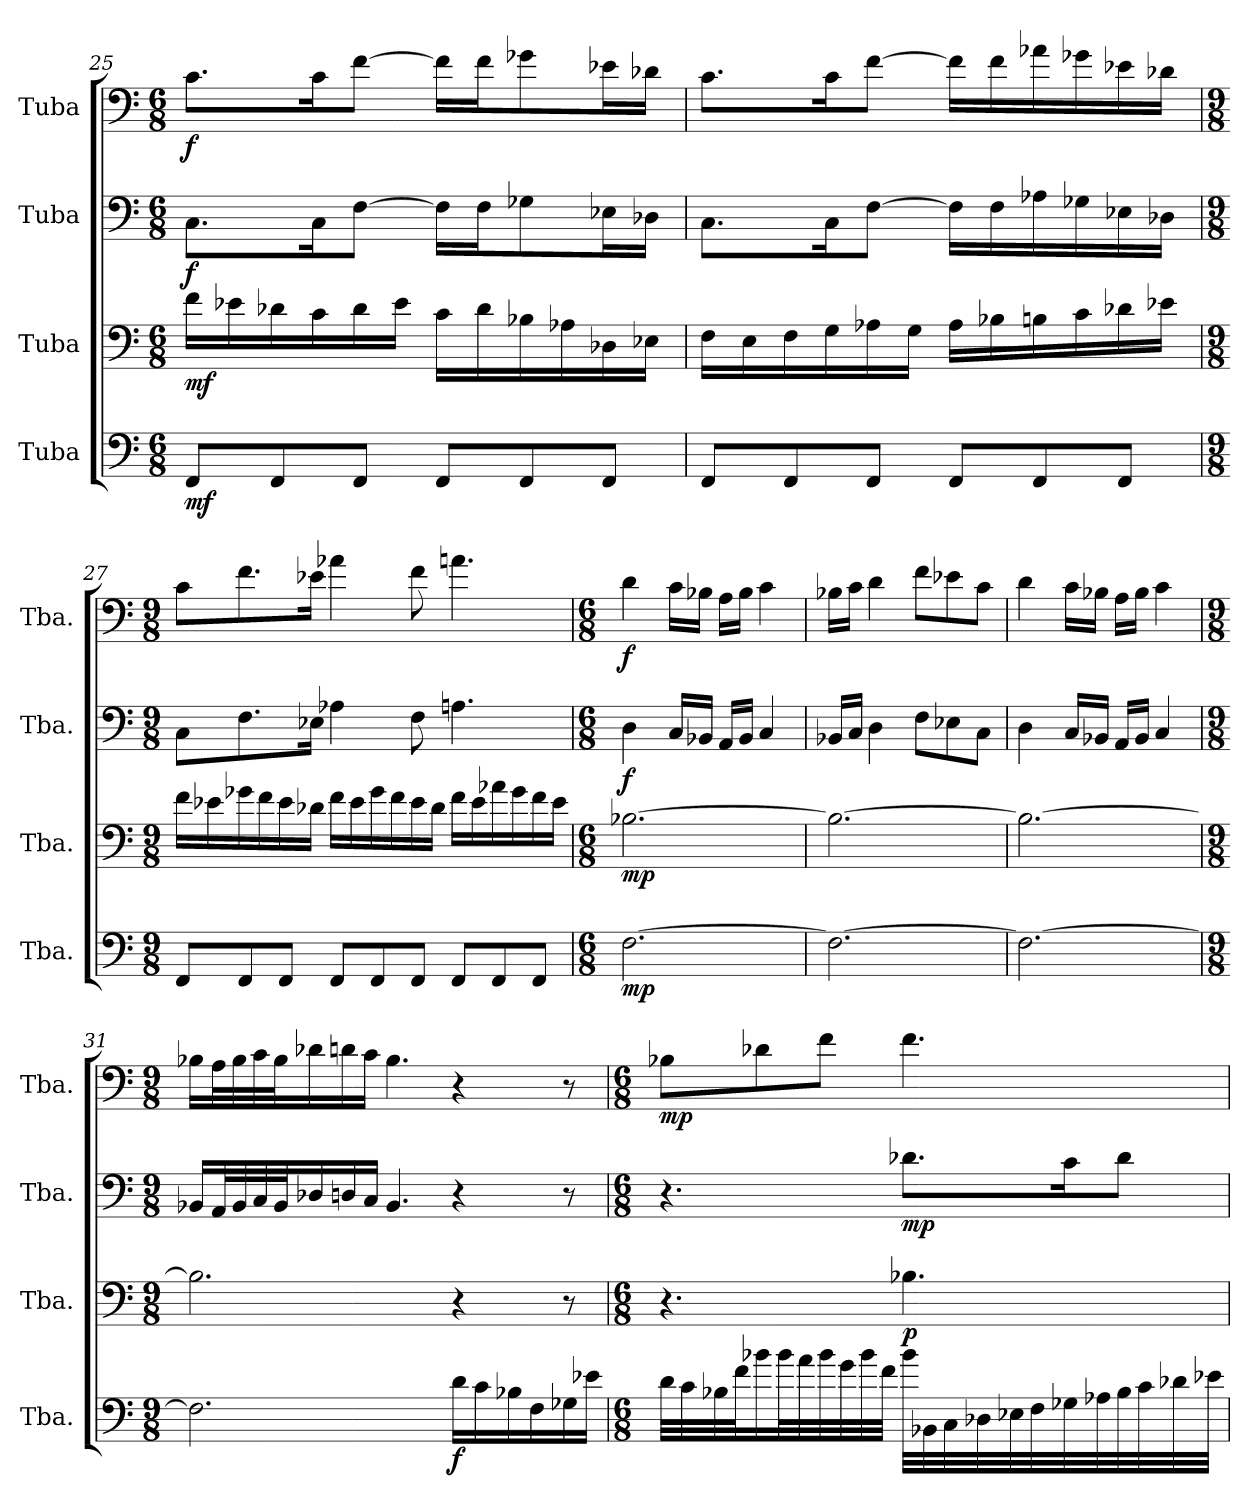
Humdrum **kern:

**kern	**dynam	**kern	**dynam	**kern	**dynam	**kern	**dynam
*part4	*part4	*part3	*part3	*part2	*part2	*part1	*part1
*staff4	*staff4	*staff3	*staff3	*staff2	*staff2	*staff1	*staff1
*I"Tuba	*	*I"Tuba	*	*I"Tuba	*	*I"Tuba	*
*I'Tba.	*	*I'Tba.	*	*I'Tba.	*	*I'Tba.	*
*clefF4	*	*clefF4	*	*clefF4	*	*clefF4	*
*k[]	*	*k[]	*	*k[]	*	*k[]	*
*M6/8	*	*M6/8	*	*M6/8	*	*M6/8	*
=25	=25	=25	=25	=25	=25	=25	=25
!	!LO:DY:b	!	!LO:DY:b	!	!LO:DY:b	!	!LO:DY:b
8FF/L	mf	16f\LL	mf	8.C\L	f	8.c\L	f
.	.	16e-X\	.	.	.	.	.
8FF/	.	16d-X\	.	.	.	.	.
.	.	16c\	.	16C\K	.	16c\K	.
8FF/J	.	16d-\	.	[8F\J	.	[8f\J	.
.	.	16e-\JJ	.	.	.	.	.
8FF/L	.	16c\LL	.	16F\LL]	.	16f\LL]	.
.	.	16d-\	.	16F\J	.	16f\J	.
8FF/	.	16B-X\	.	8G-X\	.	8g-X\	.
.	.	16A-X\	.	.	.	.	.
8FF/J	.	16D-X\	.	16E-X\L	.	16e-X\L	.
.	.	16E-X\JJ	.	16D-X\JJ	.	16d-X\JJ	.
!!LO:LB:g=z
=26	=26	=26	=26	=26	=26	=26	=26
8FF/L	.	16F\LL	.	8.C\L	.	8.c\L	.
.	.	16E\	.	.	.	.	.
8FF/	.	16F\	.	.	.	.	.
.	.	16G\	.	16C\K	.	16c\K	.
8FF/J	.	16A-X\	.	[8F\J	.	[8f\J	.
.	.	16G\JJ	.	.	.	.	.
8FF/L	.	16A-\LL	.	16F\LL]	.	16f\LL]	.
.	.	16B-X\	.	16F\	.	16f\	.
8FF/	.	16Bn\	.	16A-X\	.	16a-X\	.
.	.	16c\	.	16G-X\	.	16g-X\	.
8FF/J	.	16d-X\	.	16E-X\	.	16e-X\	.
.	.	16e-X\JJ	.	16D-X\JJ	.	16d-X\JJ	.
=27	=27	=27	=27	=27	=27	=27	=27
*M9/8	*	*M9/8	*	*M9/8	*	*M9/8	*
8FF/L	.	16f\LL	.	8C\L	.	8c\L	.
.	.	16e-X\	.	.	.	.	.
8FF/	.	16g-X\	.	8.F\	.	8.f\	.
.	.	16f\	.	.	.	.	.
8FF/J	.	16e-\	.	.	.	.	.
.	.	16d-X\JJ	.	16E-X\Jk	.	16e-X\Jk	.
8FF/L	.	16f\LL	.	4A-X\	.	4a-X\	.
.	.	16e-\	.	.	.	.	.
8FF/	.	16g-\	.	.	.	.	.
.	.	16f\	.	.	.	.	.
8FF/J	.	16e-\	.	8F\	.	8f\	.
.	.	16d-\JJ	.	.	.	.	.
8FF/L	.	16f\LL	.	4.An\	.	4.an\	.
.	.	16e-\	.	.	.	.	.
8FF/	.	16a-X\	.	.	.	.	.
.	.	16g-\	.	.	.	.	.
8FF/J	.	16f\	.	.	.	.	.
.	.	16e-\JJ	.	.	.	.	.
!!LO:PB:g=z
=28	=28	=28	=28	=28	=28	=28	=28
*M6/8	*	*M6/8	*	*M6/8	*	*M6/8	*
!	!LO:DY:b	!	!LO:DY:b	!	!LO:DY:b	!	!LO:DY:b
[2.F\	mp	[2.B-X\	mp	4D\	f	4d\	f
.	.	.	.	16C/LL	.	16c\LL	.
.	.	.	.	16BB-X/JJ	.	16B-X\JJ	.
.	.	.	.	16AA/LL	.	16A\LL	.
.	.	.	.	16BB-/JJ	.	16B-\JJ	.
.	.	.	.	4C/	.	4c\	.
=29	=29	=29	=29	=29	=29	=29	=29
2.F\_	.	2.B-\_	.	16BB-X/LL	.	16B-X\LL	.
.	.	.	.	16C/JJ	.	16c\JJ	.
.	.	.	.	4D\	.	4d\	.
.	.	.	.	8F\L	.	8f\L	.
.	.	.	.	8E-X\	.	8e-X\	.
.	.	.	.	8C\J	.	8c\J	.
=30	=30	=30	=30	=30	=30	=30	=30
2.F\_	.	2.B-\_	.	4D\	.	4d\	.
.	.	.	.	16C/LL	.	16c\LL	.
.	.	.	.	16BB-X/JJ	.	16B-X\JJ	.
.	.	.	.	16AA/LL	.	16A\LL	.
.	.	.	.	16BB-/JJ	.	16B-\JJ	.
.	.	.	.	4C/	.	4c\	.
!!LO:LB:g=z
=31	=31	=31	=31	=31	=31	=31	=31
*M9/8	*	*M9/8	*	*M9/8	*	*M9/8	*
2.F\]	.	2.B-\]	.	16BB-X/LL	.	16B-X\LL	.
.	.	.	.	32AA/L	.	32A\L	.
.	.	.	.	32BB-/	.	32B-\	.
.	.	.	.	32C/	.	32c\	.
.	.	.	.	32BB-/J	.	32B-\J	.
.	.	.	.	16D-X/	.	16d-X\	.
.	.	.	.	16Dn/	.	16dn\	.
.	.	.	.	16C/JJ	.	16c\JJ	.
.	.	.	.	4.BB-/	.	4.B-\	.
!	!LO:DY:b	!	!	!	!	!	!
16d\LL	f	4r	.	4r	.	4r	.
16c\	.	.	.	.	.	.	.
16B-X\	.	.	.	.	.	.	.
16F\	.	.	.	.	.	.	.
16G-X\	.	8r	.	8r	.	8r	.
16e-X\JJ	.	.	.	.	.	.	.
!!LO:PB:g=z
=32	=32	=32	=32	=32	=32	=32	=32
*M6/8	*	*M6/8	*	*M6/8	*	*M6/8	*
!	!	!	!	!	!	!	!LO:DY:b
32d\LLL	.	4.r	.	4.r	.	8B-X\L	mp
32c\	.	.	.	.	.	.	.
32B-X\	.	.	.	.	.	.	.
32f\J	.	.	.	.	.	.	.
16b-X\	.	.	.	.	.	8d-X\	.
32b-\L	.	.	.	.	.	.	.
32a\	.	.	.	.	.	.	.
32b-\	.	.	.	.	.	8f\J	.
32g\	.	.	.	.	.	.	.
32b-\	.	.	.	.	.	.	.
32f\JJJ	.	.	.	.	.	.	.
!	!	!	!LO:DY:b	!	!LO:DY:b	!	!
32b-\LLL	.	4.B-X\	p	8.d-X\L	mp	4.f\	.
32BB-X\	.	.	.	.	.	.	.
32C\	.	.	.	.	.	.	.
32D-X\	.	.	.	.	.	.	.
32E-X\	.	.	.	.	.	.	.
32F\	.	.	.	.	.	.	.
32G-X\	.	.	.	16c\K	.	.	.
32A-X\	.	.	.	.	.	.	.
32B-\	.	.	.	8d-\J	.	.	.
32c\	.	.	.	.	.	.	.
32d-X\	.	.	.	.	.	.	.
32e-X\JJJ	.	.	.	.	.	.	.
=	=	=	=	=	=	=	=
*-	*-	*-	*-	*-	*-	*-	*-
